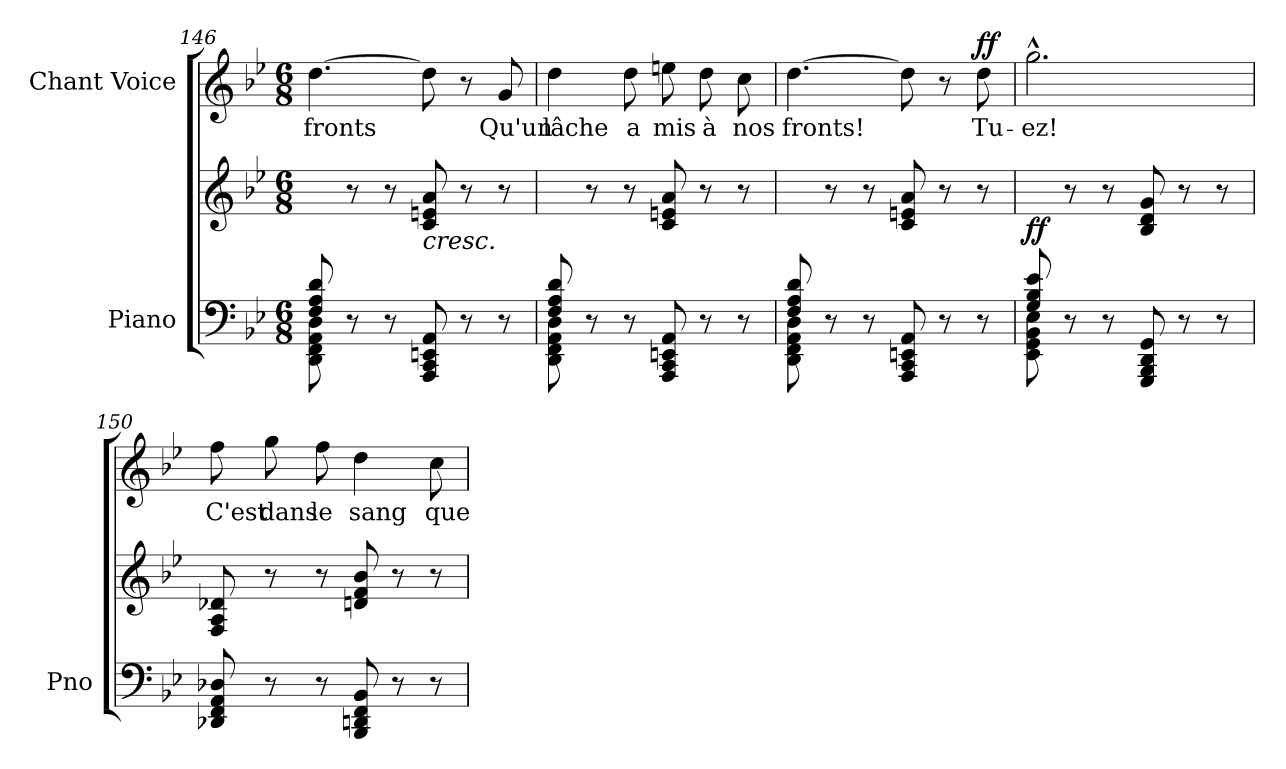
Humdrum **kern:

**kern	**kern	**dynam	**kern	**text	**dynam
*part2	*part2	*part2	*part1	*part1	*part1
*staff3	*staff2	*staff2/3	*staff1	*staff1	*staff1
*I"Piano	*	*	*I"Chant Voice	*	*
*I'Pno	*	*	*	*	*
*clefF4	*clefG2	*	*clefG2	*	*
*k[b-e-]	*k[b-e-]	*	*k[b-e-]	*	*
*M6/8	*M6/8	*	*M6/8	*	*
=146	=146	=146	=146	=146	=146
*^	*	*	*	*	*
8F/ 8A/ 8d/	8DD\ 8FF\ 8AA\ 8D\	8ryy	.	[4.dd\	-fronts	.
2ryy	8r	8r	.	.	.	.
.	8r	8r	.	.	.	.
!	!	!LO:TX:b:i:t=cresc.	!	!	!	!
.	8AAA/ 8CC/ 8EEn/ 8AA/	8c/ 8en/ 8a/	.	8dd\]	.	.
.	8r	8r	.	8r	.	.
8ryy	8r	8r	.	8g/	Qu'un	.
=147	=147	=147	=147	=147	=147	=147
8F/ 8A/ 8d/	8DD\ 8FF\ 8AA\ 8D\	8ryy	.	4dd\	lâche	.
2ryy	8r	8r	.	.	.	.
.	8r	8r	.	8dd\	a	.
.	8AAA/ 8CC/ 8EEn/ 8AA/	8c/ 8en/ 8a/	.	8een\	mis	.
.	8r	8r	.	8dd\	à	.
8ryy	8r	8r	.	8cc\	nos	.
=148	=148	=148	=148	=148	=148	=148
8F/ 8A/ 8d/	8DD\ 8FF\ 8AA\ 8D\	8ryy	.	[4.dd\	fronts!	.
2ryy	8r	8r	.	.	.	.
.	8r	8r	.	.	.	.
.	8AAA/ 8CC/ 8EEn/ 8AA/	8c/ 8en/ 8a/	.	8dd\]	.	.
.	8r	8r	.	8r	.	.
!	!	!	!	!	!	!LO:DY:a
8ryy	8r	8r	.	8dd\	Tu-	ff
=149	=149	=149	=149	=149	=149	=149
!	!	!	!LO:DY:b	!	!	!
8G/ 8B-/ 8e-/	8EE-\ 8GG\ 8BB-\ 8E-\	8ryy	ff	2.gg^^\	-ez!	.
2ryy	8r	8r	.	.	.	.
.	8r	8r	.	.	.	.
.	8GGG/ 8BBB-/ 8DD/ 8GG/	8B-/ 8d/ 8g/	.	.	.	.
.	8r	8r	.	.	.	.
8ryy	8r	8r	.	.	.	.
*v	*v	*	*	*	*	*
=150	=150	=150	=150	=150	=150
8DD-X/ 8FF/ 8AA/ 8D-X/	8F/ 8A/ 8d-X/	.	8ff\	C'est	.
8r	8r	.	8gg\	dans	.
8r	8r	.	8ff\	le	.
8BBB-/ 8DDn/ 8FF/ 8BB-/	8dn/ 8f/ 8b-/	.	4dd\	sang	.
8r	8r	.	.	.	.
8r	8r	.	8cc\	que	.
=	=	=	=	=	=
*-	*-	*-	*-	*-	*-
